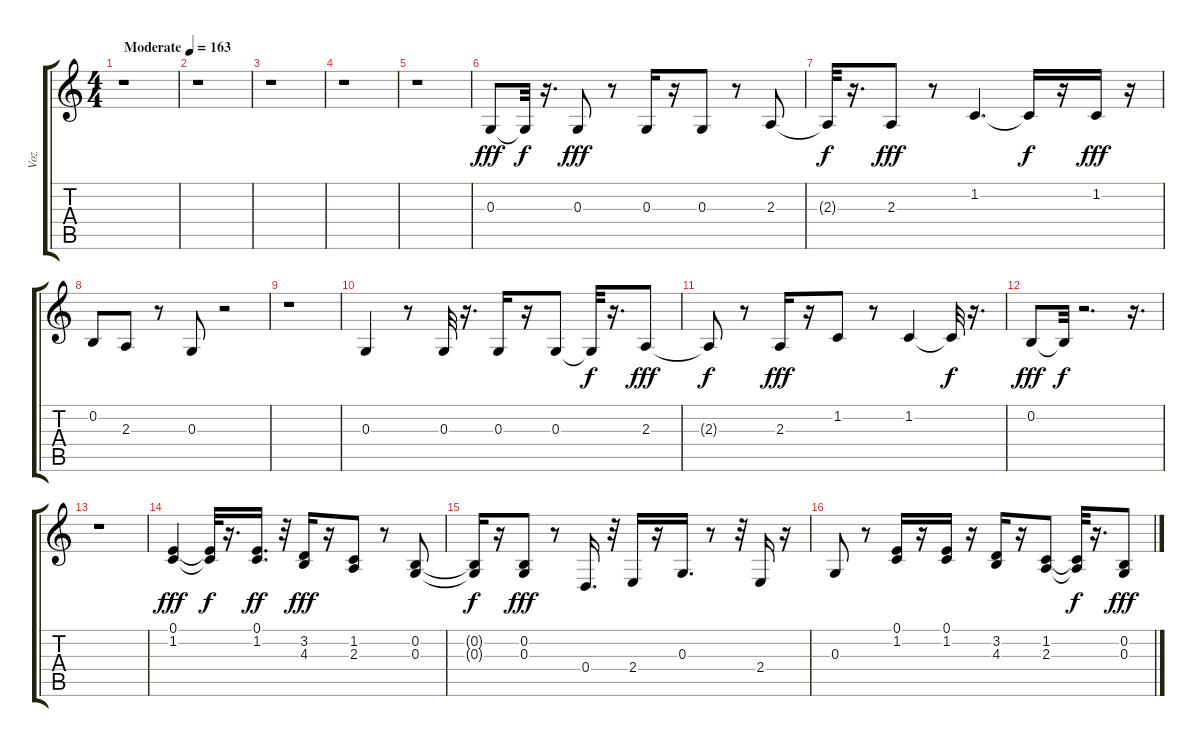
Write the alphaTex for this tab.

\track ("Voz" "Voz") {instrument flute}
\staff {score tabs}
\tuning (E4 B3 G3 D3 A2 E2) {hide}
\ts (4 4)
\tempo (163 "Moderate")
\clef g2
\ks c
r.1{dy fff instrument flute} |
r.1 |
r.1 |
r.1 |
r.1 |
0.3.8{volume 12 instrument flute} 0.3{t}.32{dy f} r.16{d} 0.3.8{dy fff} r.8 0.3.16 r.16 0.3.8 r.8 2.3.8 |
2.3{t}.32{dy f} r.16{d} 2.3.8{dy fff} r.8 1.2.4{d} 1.2{t}.16{dy f} r.16 1.2.16{dy fff} r.16 |
0.2.8 2.3.8 r.8 0.3.8 r.2 |
r.1 |
0.3.4 r.8 0.3.32 r.16{d} 0.3.16 r.16 0.3.8 0.3{t}.32{dy f} r.16{d} 2.3.8{dy fff} |
2.3{t}.8{dy f} r.8 2.3.16{dy fff} r.16 1.2.8 r.8 1.2.4 1.2{t}.32{dy f} r.16{d} |
0.2.8{dy fff} 0.2{t}.32{dy f} r.2{d} r.16{d} |
r.1 |
(0.1 1.2).4{dy fff} (0.1{t} 1.2{t}).32{dy f} r.16{d} (0.1 1.2).16{d dy ff} r.32 (3.2 4.3).16{dy fff} r.16 (1.2 2.3).8 r.8 (0.2 0.3).8 |
(0.2{t} 0.3{t}).16{dy f} r.16 (0.2 0.3).8{dy fff} r.8 0.4.16{d} r.32 2.4.16 r.16 0.3.16{d} r.8 r.32 2.4.16 r.16 |
0.3.8 r.8 (0.1 1.2).16 r.16 (0.1 1.2).16 r.16 (3.2 4.3).16 r.16 (1.2 2.3).8 (1.2{t} 2.3{t}).32{dy f} r.16{d} (0.2 0.3).8{dy fff}
